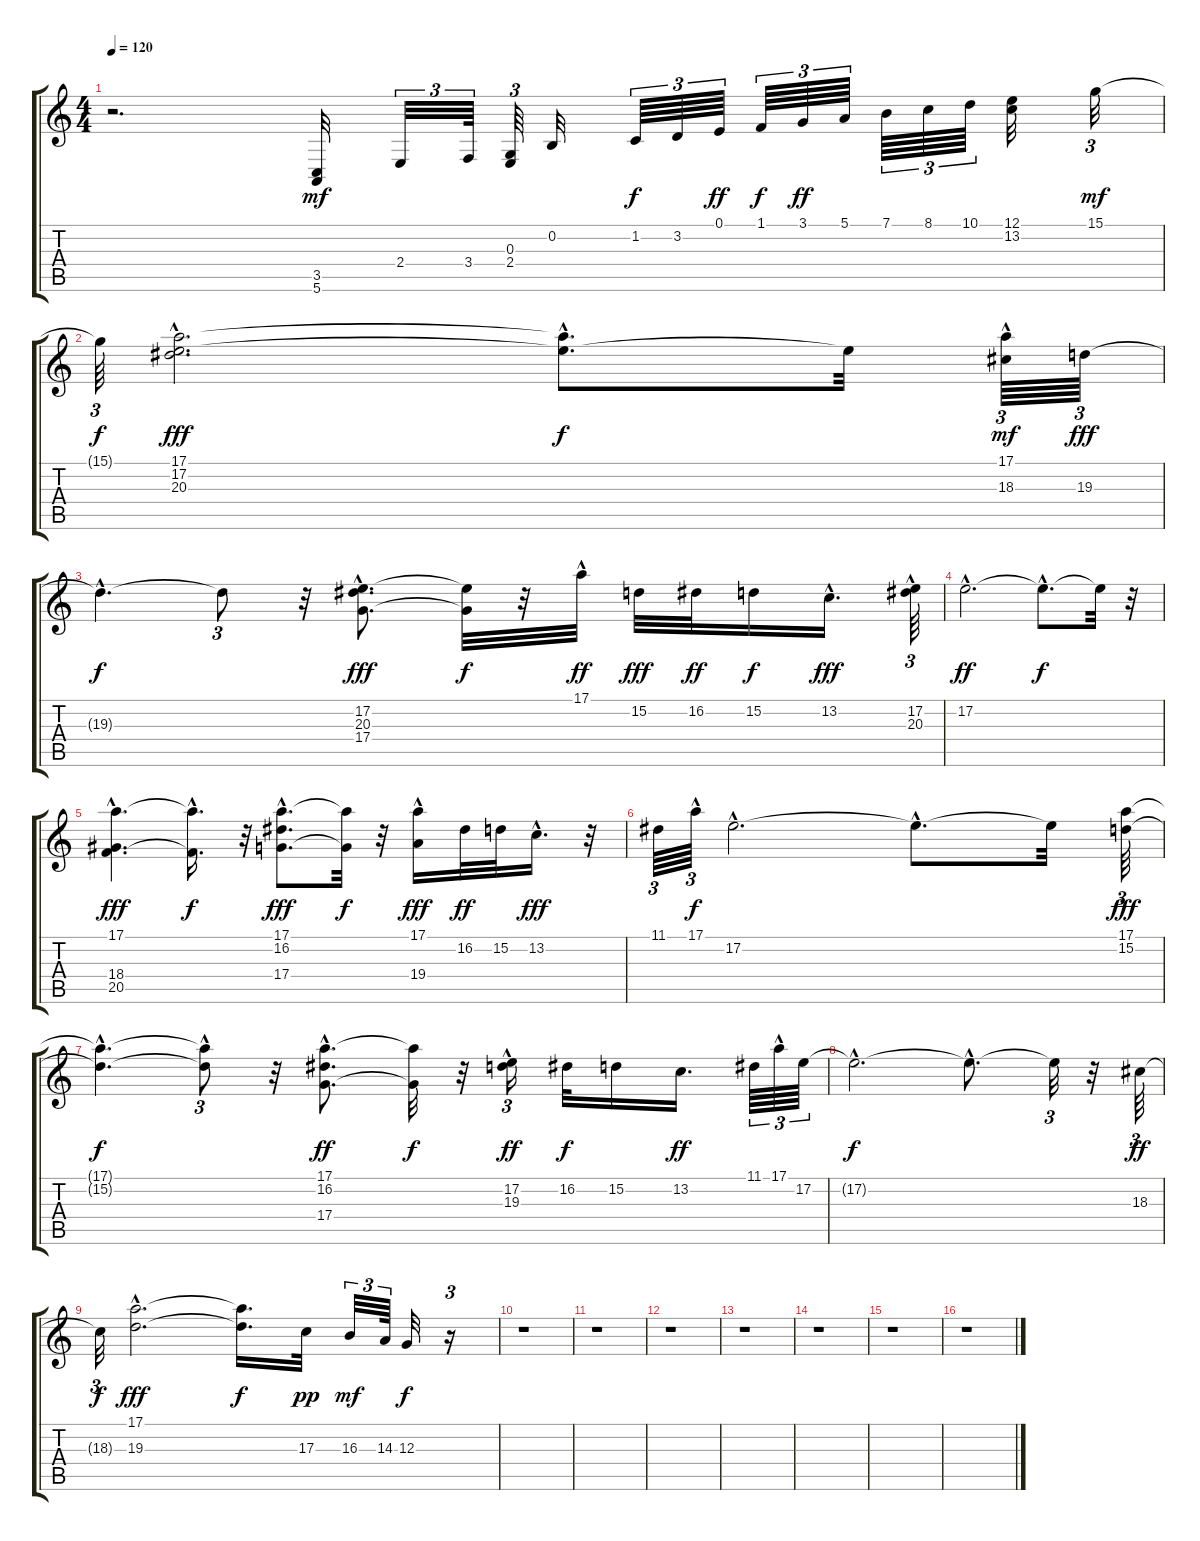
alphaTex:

\track "" {instrument rockorgan}
\staff {score tabs}
\tuning (E4 B3 G3 D3 A2 E2) {hide}
\ts (4 4)
\tempo 120
\tempo 113
\tempo 120
\clef g2
\ks c
r.2{d dy mf instrument rockorgan} (3.5 5.6).32 2.4.32{tu (3 2)} 3.4.64{tu (3 2)} (0.3 2.4).64{tu (3 2)} 0.2.32 1.2.64{tu (3 2) dy f} 3.2.64{tu (3 2)} 0.1.64{tu (3 2) dy ff} 1.1.64{tu (3 2) dy f} 3.1.64{tu (3 2) dy ff} 5.1.64{tu (3 2)} 7.1.64{tu (3 2)} 8.1.64{tu (3 2)} 10.1.64{tu (3 2)} (12.1 13.2).32 15.1.32{tu (3 2) dy mf} |
15.1{t}.64{tu (3 2) dy f} (17.1{hac} 17.2{hac} 20.3).2{d dy fff} (17.1{hac t} 17.2{hac t}).8{d dy f} 17.2{t}.32 (17.1{hac} 18.3).64{tu (3 2) dy mf} 19.3.64{tu (3 2) dy fff} |
19.3{hac t}.4{d dy f} 19.3{t}.8{tu (3 2)} r.32 (17.2{hac} 20.3 17.4{hac}).8{d dy fff} (17.2{t} 17.4{t}).32{dy f} r.32 17.1{hac}.32{dy ff} 15.2.32{dy fff} 16.2.32{dy ff} 15.2.16{dy f} 13.2{hac}.16{d dy fff} (17.2{hac} 20.3).64{tu (3 2)} |
17.2{hac}.2{d dy ff} 17.2{hac t}.8{d dy f} 17.2{t}.32 r.32 |
(17.1{hac} 18.4 20.5{hac}).4{d dy fff} (17.1{hac t} 20.5{hac t}).16{d dy f} r.32 (17.1{hac} 16.2 17.4{hac}).8{d dy fff} (17.1{t} 17.4{t}).32{dy f} r.32 (17.1{hac} 19.4).16{dy fff} 16.2.32{dy ff} 15.2.32 13.2{hac}.16{d dy fff} r.32 |
11.1.64{tu (3 2)} 17.1{hac}.64{tu (3 2) dy f} 17.2{hac}.2{d} 17.2{hac t}.8{d} 17.2{t}.32 (17.1 15.2).64{tu (3 2) dy fff} |
(17.1{hac t} 15.2{hac t}).4{d dy f} (17.1{hac t} 15.2{t}).8{tu (3 2)} r.32 (17.1{hac} 16.2 17.4{hac}).8{d dy ff} (17.1{t} 17.4{t}).32{dy f} r.32 (17.2{hac} 19.3).16{tu (3 2) dy ff} 16.2.32{dy f} 15.2.16 13.2.16{d dy ff} 11.1.64{tu (3 2)} 17.1{hac}.64{tu (3 2)} 17.2.64{tu (3 2)} |
17.2{hac t}.2{d dy f} 17.2{hac t}.8{d} 17.2{t}.32{tu (3 2)} r.32 18.3.64{tu (3 2) dy ff} |
18.3{t}.32{tu (3 2) dy f} (17.1{hac} 19.3{hac}).2{d dy fff} (17.1{t} 19.3{t}).16{d dy f} 17.3.32{dy pp} 16.3.32{tu (3 2) dy mf} 14.3.64{tu (3 2)} 12.3.32{dy f} r.16{tu (3 2)} |
r.1 |
r.1 |
r.1 |
r.1 |
r.1 |
r.1 |
r.1
